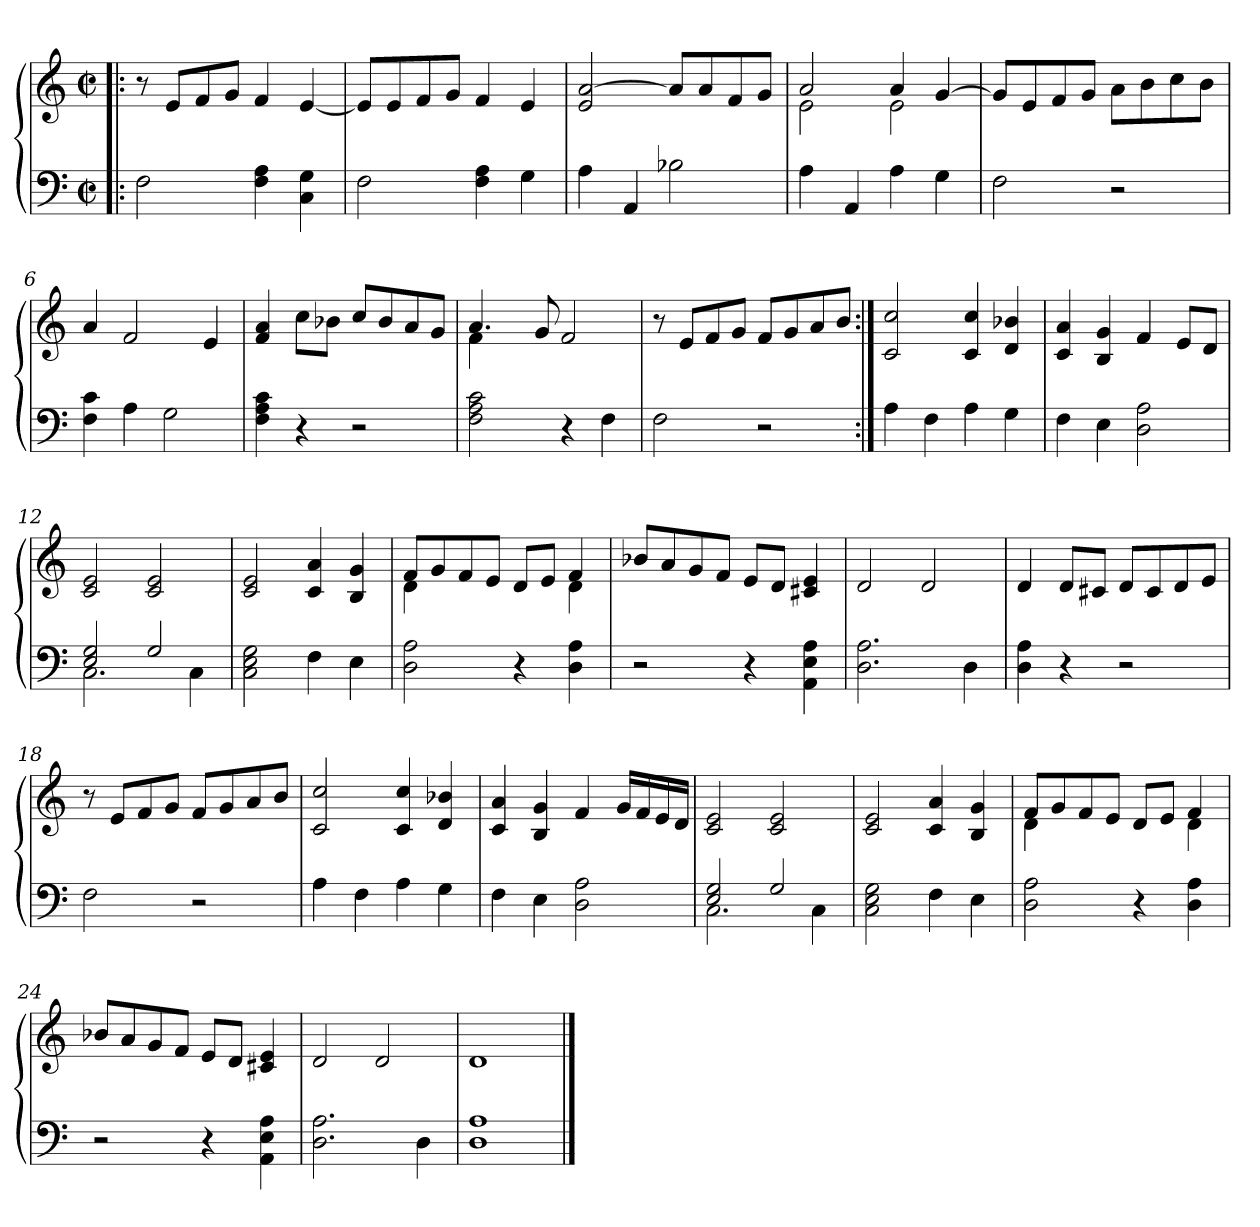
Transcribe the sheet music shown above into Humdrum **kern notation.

**kern	**kern
*part1	*part1
*staff2	*staff1
*clefF4	*clefG2
*k[]	*k[]
*M2/2	*M2/2
*met(c|)	*met(c|)
=1!|:	=1!|:
2F\	8r
.	8e/L
.	8f/
.	8g/J
4F\ 4A\	4f/
4C\ 4G\	[4e/
=2	=2
2F\	8e/L]
.	8e/
.	8f/
.	8g/J
4F\ 4A\	4f/
4G\	4e/
=3	=3
4A\	2e/ [2a/
4AA/	.
2B-X\	8a/L]
.	8a/
.	8f/
.	8g/J
=4	=4
*	*^
4A\	2a/	2e\
4AA/	.	.
4A\	4a/	2e\
4G\	[4g/	.
*	*v	*v
=5	=5
2F\	8g/L]
.	8e/
.	8f/
.	8g/J
2r	8a\L
.	8b\
.	8cc\
.	8b\J
!!LO:LB:g=z
=6	=6
4F\ 4c\	4a/
4A\	2f/
2G\	.
.	4e/
=7	=7
4F\ 4A\ 4c\	4f/ 4a/
4r	8cc\L
.	8b-X\J
2r	8cc/L
.	8b-/
.	8a/
.	8g/J
=8	=8
*	*^
2F\ 2A\ 2c\	4.a/	4f\
.	.	4ryy
.	8g/	.
4r	2f/	2ryy
4F\	.	.
*	*v	*v
=9	=9
2F\	8r
.	8e/L
.	8f/
.	8g/J
2r	8f/L
.	8g/
.	8a/
.	8b/J
!!LO:LB:g=z
=10:|!	=10:|!
4A\	2c/ 2cc/
4F\	.
4A\	4c/ 4cc/
4G\	4d/ 4b-X/
=11	=11
4F\	4c/ 4a/
4E\	4B/ 4g/
2D\ 2A\	4f/
.	8e/L
.	8d/J
=12	=12
*^	*
2E/ 2G/	2.C\	2c/ 2e/
2G/	.	2c/ 2e/
.	4C\	.
*v	*v	*
=13	=13
2C\ 2E\ 2G\	2c/ 2e/
4F\	4c/ 4a/
4E\	4B/ 4g/
=14	=14
*	*^
2D\ 2A\	8f/L	4d\
.	8g/	.
.	8f/	4ryy
.	8e/J	.
4r	8d/L	4ryy
.	8e/J	.
4D\ 4A\	4f/	4d\
*	*v	*v
!!LO:LB:g=z
=15	=15
2r	8b-X/L
.	8a/
.	8g/
.	8f/J
4r	8e/L
.	8d/J
4AA\ 4E\ 4A\	4c#X/ 4e/
=16	=16
2.D\ 2.A\	2d/
.	2d/
4D\	.
=17	=17
4D\ 4A\	4d/
4r	8d/L
.	8c#X/J
2r	8d/L
.	8c#/
.	8d/
.	8e/J
=18	=18
2F\	8r
.	8e/L
.	8f/
.	8g/J
2r	8f/L
.	8g/
.	8a/
.	8b/J
!!LO:LB:g=z
=19	=19
4A\	2c/ 2cc/
4F\	.
4A\	4c/ 4cc/
4G\	4d/ 4b-X/
=20	=20
4F\	4c/ 4a/
4E\	4B/ 4g/
2D\ 2A\	4f/
.	16g/LL
.	16f/
.	16e/
.	16d/JJ
=21	=21
*^	*
2E/ 2G/	2.C\	2c/ 2e/
2G/	.	2c/ 2e/
.	4C\	.
*v	*v	*
=22	=22
2C\ 2E\ 2G\	2c/ 2e/
4F\	4c/ 4a/
4E\	4B/ 4g/
=23	=23
*	*^
2D\ 2A\	8f/L	4d\
.	8g/	.
.	8f/	4ryy
.	8e/J	.
4r	8d/L	4ryy
.	8e/J	.
4D\ 4A\	4f/	4d\
*	*v	*v
!!LO:LB:g=z
=24	=24
2r	8b-X/L
.	8a/
.	8g/
.	8f/J
4r	8e/L
.	8d/J
4AA\ 4E\ 4A\	4c#X/ 4e/
=25	=25
2.D\ 2.A\	2d/
.	2d/
4D\	.
=26	=26
1D 1A	1d
==	==
*-	*-
